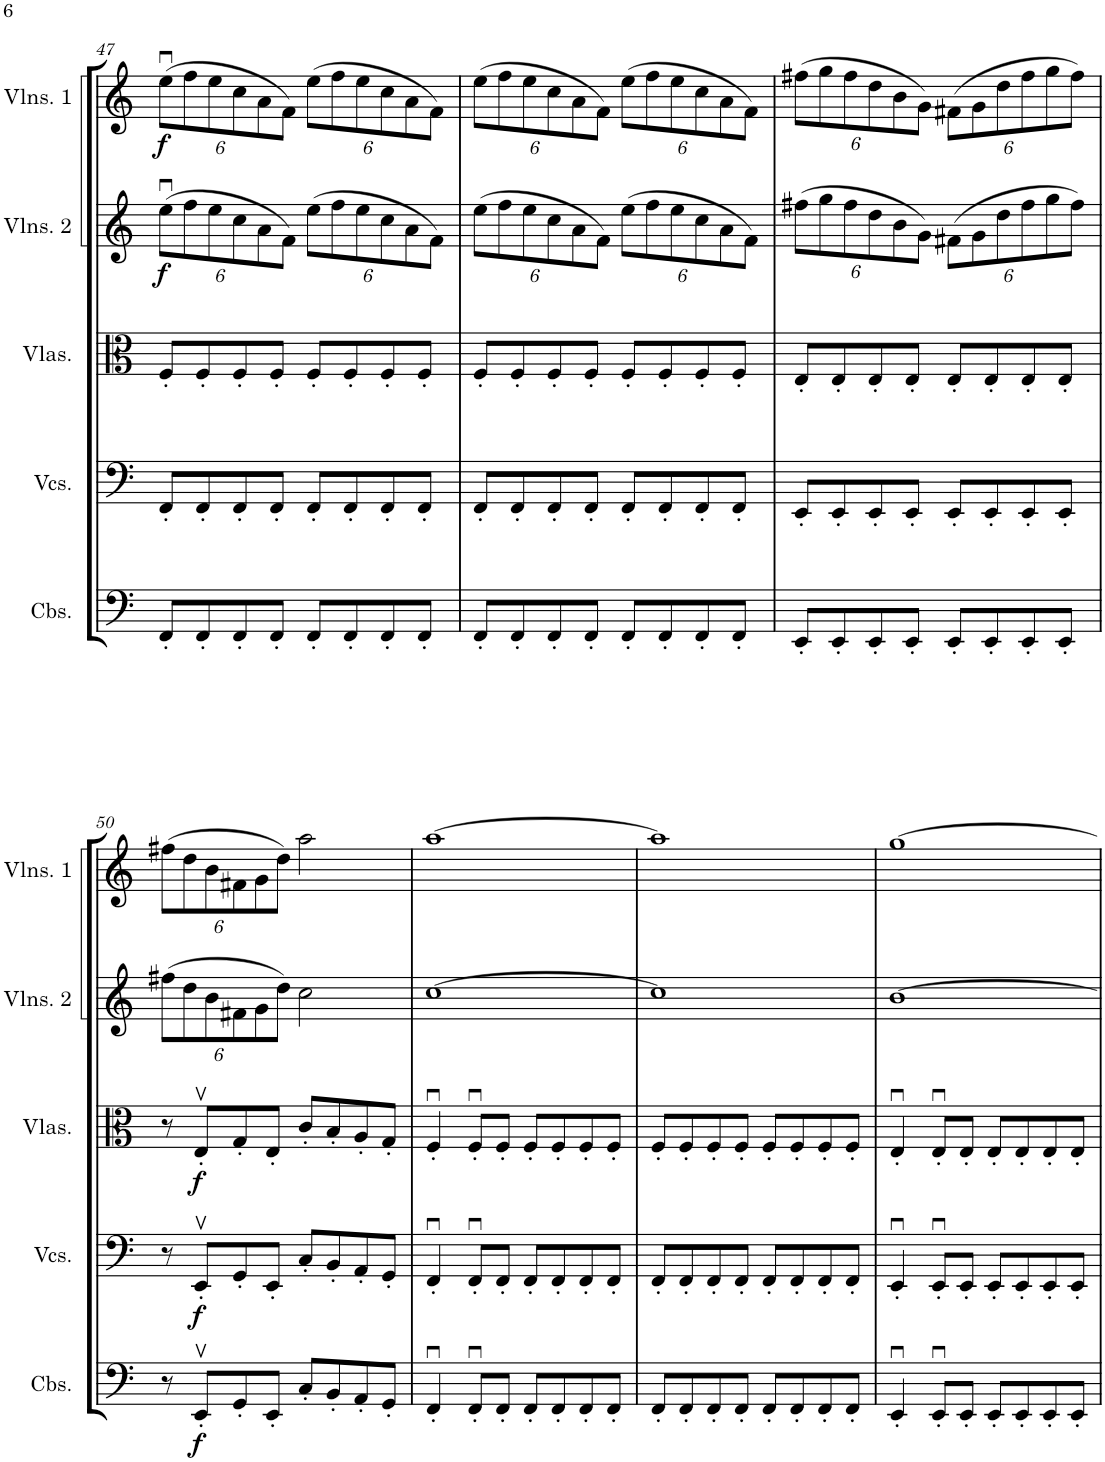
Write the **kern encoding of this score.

**kern	**dynam	**kern	**dynam	**kern	**dynam	**kern	**dynam	**kern	**dynam
*part5	*part5	*part4	*part4	*part3	*part3	*part2	*part2	*part1	*part1
*staff5	*staff5	*staff4	*staff4	*staff3	*staff3	*staff2	*staff2	*staff1	*staff1
*I"Contrabasses	*	*I"Violoncellos	*	*I"Violas	*	*I"Violins 2	*	*I"Violins 1	*
*I'Cbs.	*	*I'Vcs.	*	*I'Vlas.	*	*I'Vlns. 2	*	*I'Vlns. 1	*
!!LO:PB:g=z
*clefF4	*	*clefF4	*	*clefC3	*	*clefG2	*	*clefG2	*
*Trd7c12	*	*	*	*	*	*	*	*	*
*k[]	*	*k[]	*	*k[]	*	*k[]	*	*k[]	*
*M4/4	*	*M4/4	*	*M4/4	*	*M4/4	*	*M4/4	*
*	*	*	*	*	*	*Xbrackettup	*	*Xbrackettup	*
=47	=47	=47	=47	=47	=47	=47	=47	=47	=47
!	!	!	!	!	!	!	!LO:DY:b	!	!LO:DY:b
8FF'/L	.	8FF'/L	.	8F'/L	.	(12eeu\L	f	(12eeu\L	f
.	.	.	.	.	.	12ff\	.	12ff\	.
8FF'/	.	8FF'/	.	8F'/	.	.	.	.	.
.	.	.	.	.	.	12ee\	.	12ee\	.
8FF'/	.	8FF'/	.	8F'/	.	12cc\	.	12cc\	.
.	.	.	.	.	.	12a\	.	12a\	.
8FF'/J	.	8FF'/J	.	8F'/J	.	.	.	.	.
.	.	.	.	.	.	12f\J)	.	12f\J)	.
8FF'/L	.	8FF'/L	.	8F'/L	.	(12ee\L	.	(12ee\L	.
.	.	.	.	.	.	12ff\	.	12ff\	.
8FF'/	.	8FF'/	.	8F'/	.	.	.	.	.
.	.	.	.	.	.	12ee\	.	12ee\	.
8FF'/	.	8FF'/	.	8F'/	.	12cc\	.	12cc\	.
.	.	.	.	.	.	12a\	.	12a\	.
8FF'/J	.	8FF'/J	.	8F'/J	.	.	.	.	.
.	.	.	.	.	.	12f\J)	.	12f\J)	.
=48	=48	=48	=48	=48	=48	=48	=48	=48	=48
8FF'/L	.	8FF'/L	.	8F'/L	.	(12ee\L	.	(12ee\L	.
.	.	.	.	.	.	12ff\	.	12ff\	.
8FF'/	.	8FF'/	.	8F'/	.	.	.	.	.
.	.	.	.	.	.	12ee\	.	12ee\	.
8FF'/	.	8FF'/	.	8F'/	.	12cc\	.	12cc\	.
.	.	.	.	.	.	12a\	.	12a\	.
8FF'/J	.	8FF'/J	.	8F'/J	.	.	.	.	.
.	.	.	.	.	.	12f\J)	.	12f\J)	.
8FF'/L	.	8FF'/L	.	8F'/L	.	(12ee\L	.	(12ee\L	.
.	.	.	.	.	.	12ff\	.	12ff\	.
8FF'/	.	8FF'/	.	8F'/	.	.	.	.	.
.	.	.	.	.	.	12ee\	.	12ee\	.
8FF'/	.	8FF'/	.	8F'/	.	12cc\	.	12cc\	.
.	.	.	.	.	.	12a\	.	12a\	.
8FF'/J	.	8FF'/J	.	8F'/J	.	.	.	.	.
.	.	.	.	.	.	12f\J)	.	12f\J)	.
=49	=49	=49	=49	=49	=49	=49	=49	=49	=49
8EE'/L	.	8EE'/L	.	8E'/L	.	(12ff#X\L	.	(12ff#X\L	.
.	.	.	.	.	.	12gg\	.	12gg\	.
8EE'/	.	8EE'/	.	8E'/	.	.	.	.	.
.	.	.	.	.	.	12ff#\	.	12ff#\	.
8EE'/	.	8EE'/	.	8E'/	.	12dd\	.	12dd\	.
.	.	.	.	.	.	12b\	.	12b\	.
8EE'/J	.	8EE'/J	.	8E'/J	.	.	.	.	.
.	.	.	.	.	.	12g\J)	.	12g\J)	.
8EE'/L	.	8EE'/L	.	8E'/L	.	(12f#X\L	.	(12f#X\L	.
.	.	.	.	.	.	12g\	.	12g\	.
8EE'/	.	8EE'/	.	8E'/	.	.	.	.	.
.	.	.	.	.	.	12dd\	.	12dd\	.
8EE'/	.	8EE'/	.	8E'/	.	12ff#\	.	12ff#\	.
.	.	.	.	.	.	12gg\	.	12gg\	.
8EE'/J	.	8EE'/J	.	8E'/J	.	.	.	.	.
.	.	.	.	.	.	12ff#\J)	.	12ff#\J)	.
!!LO:LB:g=z
=50	=50	=50	=50	=50	=50	=50	=50	=50	=50
8r	.	8r	.	8r	.	(12ff#X\L	.	(12ff#X\L	.
.	.	.	.	.	.	12dd\	.	12dd\	.
!	!LO:DY:b	!	!LO:DY:b	!	!LO:DY:b	!	!	!	!
8EEv'/L	f	8EEv'/L	f	8Ev'/L	f	.	.	.	.
.	.	.	.	.	.	12b\	.	12b\	.
8GG'/	.	8GG'/	.	8G'/	.	12f#X\	.	12f#X\	.
.	.	.	.	.	.	12g\	.	12g\	.
8EE'/J	.	8EE'/J	.	8E'/J	.	.	.	.	.
.	.	.	.	.	.	12dd\J)	.	12dd\J)	.
8C'/L	.	8C'/L	.	8c'/L	.	2cc\	.	2aa\	.
8BB'/	.	8BB'/	.	8B'/	.	.	.	.	.
8AA'/	.	8AA'/	.	8A'/	.	.	.	.	.
8GG'/J	.	8GG'/J	.	8G'/J	.	.	.	.	.
=51	=51	=51	=51	=51	=51	=51	=51	=51	=51
4FFu'/	.	4FFu'/	.	4Fu'/	.	[1cc	.	[1aa	.
8FFu'/L	.	8FFu'/L	.	8Fu'/L	.	.	.	.	.
8FF'/J	.	8FF'/J	.	8F'/J	.	.	.	.	.
8FF'/L	.	8FF'/L	.	8F'/L	.	.	.	.	.
8FF'/	.	8FF'/	.	8F'/	.	.	.	.	.
8FF'/	.	8FF'/	.	8F'/	.	.	.	.	.
8FF'/J	.	8FF'/J	.	8F'/J	.	.	.	.	.
=52	=52	=52	=52	=52	=52	=52	=52	=52	=52
8FF'/L	.	8FF'/L	.	8F'/L	.	1cc]	.	1aa]	.
8FF'/	.	8FF'/	.	8F'/	.	.	.	.	.
8FF'/	.	8FF'/	.	8F'/	.	.	.	.	.
8FF'/J	.	8FF'/J	.	8F'/J	.	.	.	.	.
8FF'/L	.	8FF'/L	.	8F'/L	.	.	.	.	.
8FF'/	.	8FF'/	.	8F'/	.	.	.	.	.
8FF'/	.	8FF'/	.	8F'/	.	.	.	.	.
8FF'/J	.	8FF'/J	.	8F'/J	.	.	.	.	.
=53	=53	=53	=53	=53	=53	=53	=53	=53	=53
4EEu'/	.	4EEu'/	.	4Eu'/	.	[1b	.	[1gg	.
8EEu'/L	.	8EEu'/L	.	8Eu'/L	.	.	.	.	.
8EE'/J	.	8EE'/J	.	8E'/J	.	.	.	.	.
8EE'/L	.	8EE'/L	.	8E'/L	.	.	.	.	.
8EE'/	.	8EE'/	.	8E'/	.	.	.	.	.
8EE'/	.	8EE'/	.	8E'/	.	.	.	.	.
8EE'/J	.	8EE'/J	.	8E'/J	.	.	.	.	.
=	=	=	=	=	=	=	=	=	=
*-	*-	*-	*-	*-	*-	*-	*-	*-	*-
